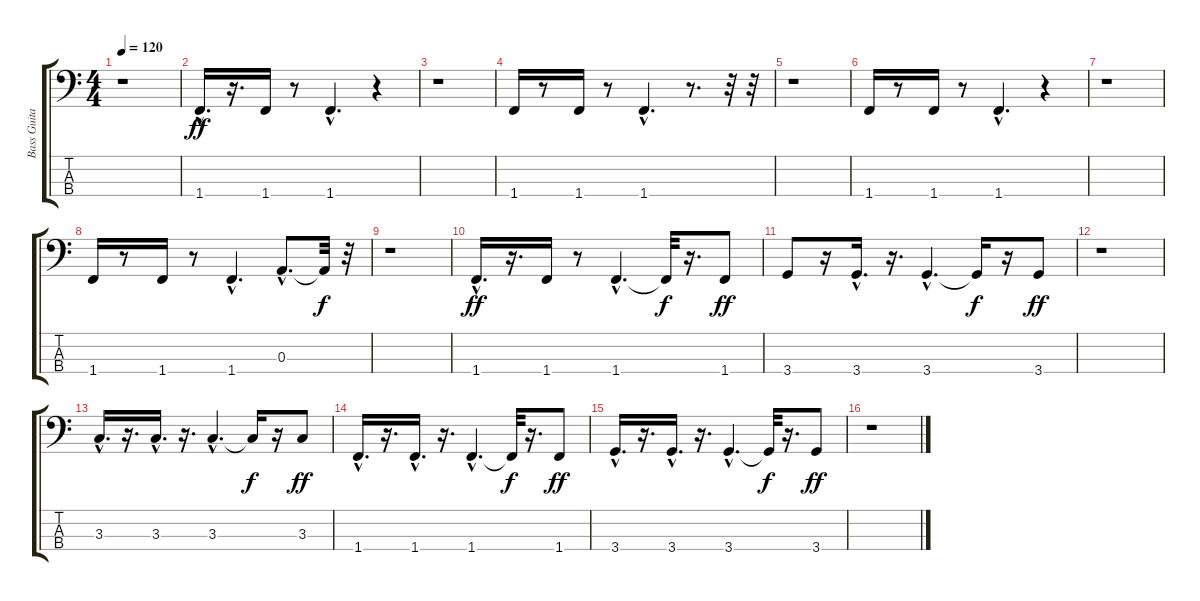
\track ("Bass Guitar" "Bass Guita") {instrument electricbassfinger}
\staff {score tabs}
\tuning (G2 D2 A1 E1) {hide}
\ts (4 4)
\tempo 120
\clef f4
\ks c
r.1{dy f} |
1.4{hac}.16{d dy ff} r.16{d} 1.4.16 r.8 1.4{hac}.4{d} r.4 |
r.1 |
1.4.16 r.8 1.4.16 r.8 1.4{hac}.4{d} r.8{d} r.32 r.32 |
r.1 |
1.4.16 r.8 1.4.16 r.8 1.4{hac}.4{d} r.4 |
r.1 |
1.4.16 r.8 1.4.16 r.8 1.4{hac}.4{d} 0.3{hac}.8{d} 0.3{t}.32{dy f} r.32 |
r.1 |
1.4{hac}.16{d dy ff} r.16{d} 1.4.16 r.8 1.4{hac}.4{d} 1.4{t}.32{dy f} r.16{d} 1.4.8{dy ff} |
3.4.8 r.16 3.4{hac}.16{d} r.16{d} 3.4{hac}.4{d} 3.4{t}.16{dy f} r.16 3.4.8{dy ff} |
r.1 |
3.3{hac}.16{d} r.16{d} 3.3{hac}.16{d} r.16{d} 3.3{hac}.4{d} 3.3{t}.16{dy f} r.16 3.3.8{dy ff} |
1.4{hac}.16{d} r.16{d} 1.4{hac}.16{d} r.16{d} 1.4{hac}.4{d} 1.4{t}.32{dy f} r.16{d} 1.4.8{dy ff} |
3.4{hac}.16{d} r.16{d} 3.4{hac}.16{d} r.16{d} 3.4{hac}.4{d} 3.4{t}.32{dy f} r.16{d} 3.4.8{dy ff} |
r.1
